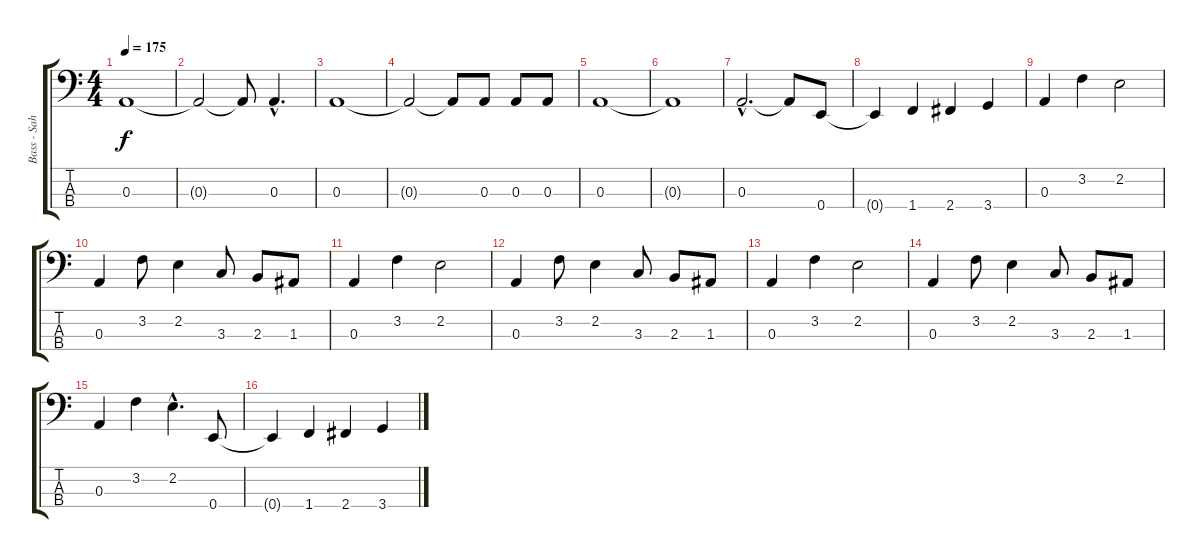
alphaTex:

\track ("Bass - Sahnie" "Bass - Sah") {instrument slapbass1}
\staff {score tabs}
\tuning (G2 D2 A1 E1) {hide}
\ts (4 4)
\tempo 175
\clef f4
\ks c
0.3.1{dy f instrument slapbass1} |
0.3{t}.2 0.3{t}.8 0.3{hac}.4{d} |
0.3.1 |
0.3{t}.2 0.3{t}.8 0.3.8 0.3.8 0.3.8 |
0.3.1 |
0.3{t}.1 |
0.3{hac}.2{d} 0.3{t}.8 0.4.8 |
0.4{t}.4 1.4.4 2.4.4 3.4.4 |
0.3.4 3.2.4 2.2.2 |
0.3.4 3.2.8 2.2.4 3.3.8 2.3.8 1.3.8 |
0.3.4 3.2.4 2.2.2 |
0.3.4 3.2.8 2.2.4 3.3.8 2.3.8 1.3.8 |
0.3.4 3.2.4 2.2.2 |
0.3.4 3.2.8 2.2.4 3.3.8 2.3.8 1.3.8 |
0.3.4 3.2.4 2.2{hac}.4{d} 0.4.8 |
0.4{t}.4 1.4.4 2.4.4 3.4.4
